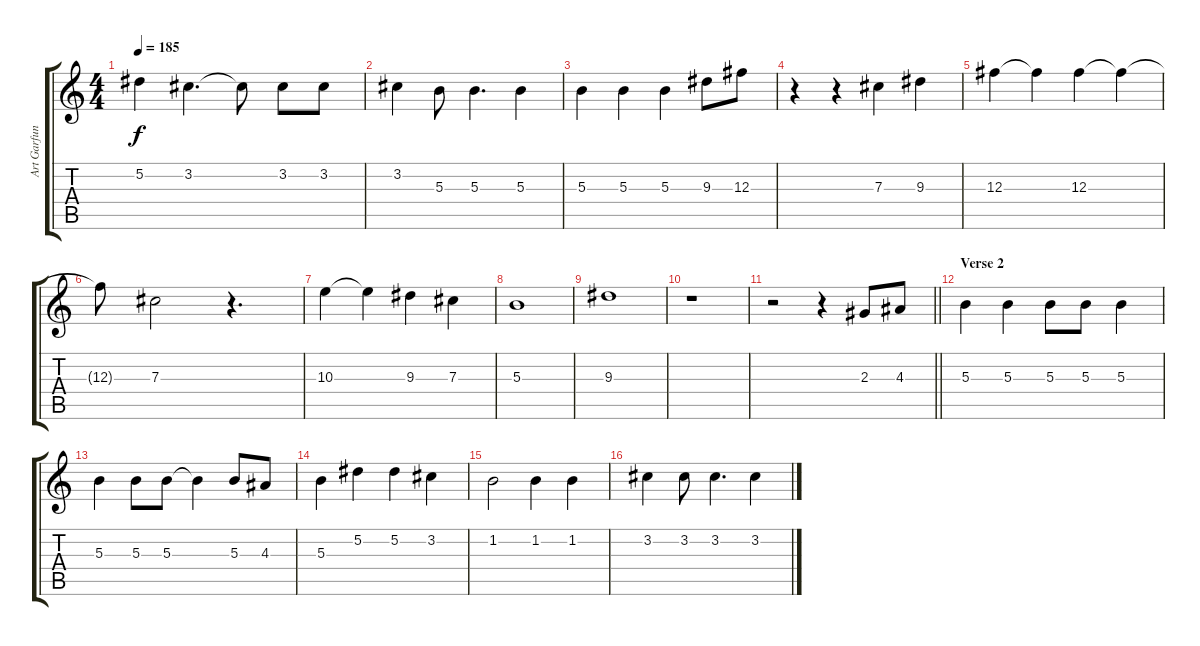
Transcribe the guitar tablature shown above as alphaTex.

\track ("Art Garfunkel" "Art Garfun") {instrument acousticguitarnylon}
\staff {score tabs}
\tuning (Eb4 Bb3 Gb3 Db3 Ab2 Eb2) {hide}
\ts (4 4)
\tempo 185
\clef g2
\ks c
5.2{t}.4{dy f} 3.2.4{d} 3.2{t}.8 3.2.8 3.2.8 |
3.2.4 5.3.8 5.3.4{d} 5.3.4 |
5.3.4 5.3.4 5.3.4 9.3.8 12.3.8 |
r.4 r.4 7.3.4 9.3.4 |
12.3.4 12.3{t}.4 12.3.4 12.3{t}.4 |
12.3{t}.8 7.3.2 r.4{d} |
10.3.4 10.3{t}.4 9.3.4 7.3.4 |
5.3.1 |
9.3.1 |
r.1 |
\barLineRight lightlight
r.2 r.4 2.3.8 4.3.8 |
\section ("" "Verse 2")
5.3.4 5.3.4 5.3.8 5.3.8 5.3.4 |
5.3.4 5.3.8 5.3.8 5.3{t}.4 5.3.8 4.3.8 |
5.3.4 5.2.4 5.2.4 3.2.4 |
1.2.2 1.2.4 1.2.4 |
3.2.4 3.2.8 3.2.4{d} 3.2.4
